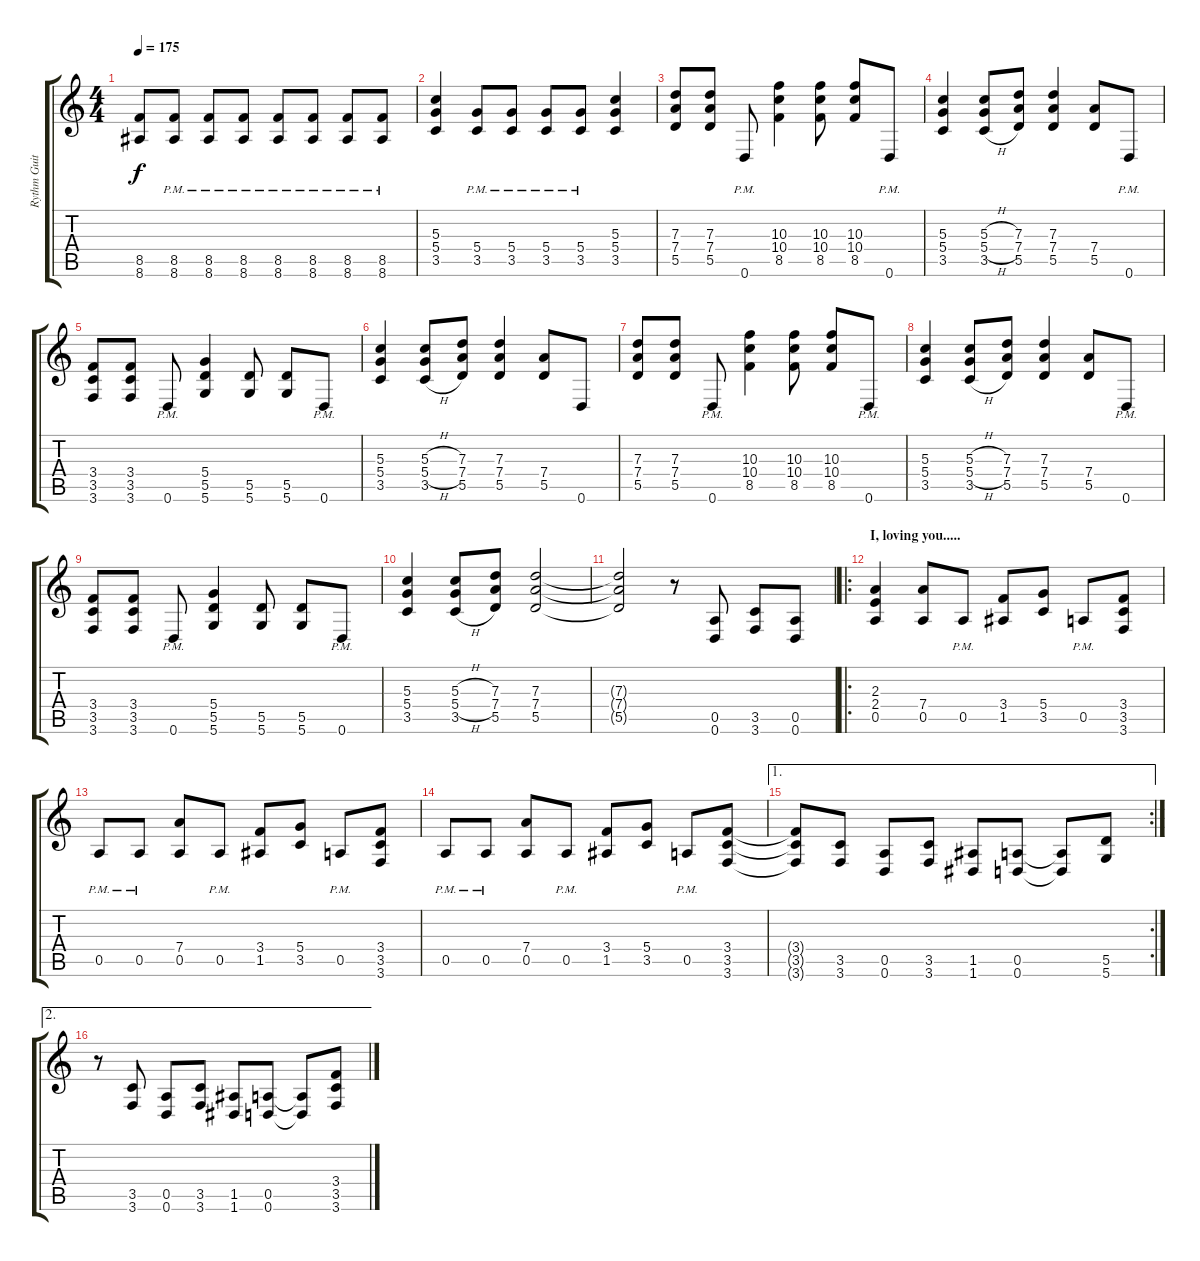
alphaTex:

\track ("Rythm Guitar 1" "Rythm Guit") {instrument distortionguitar}
\staff {score tabs}
\tuning (E4 B3 G3 D3 A2 D2) {hide}
\ts (4 4)
\tempo 175
\clef g2
\ks c
(8.5{t} 8.6{t}).8{dy f} (8.5{pm} 8.6{pm}).8 (8.5{pm} 8.6{pm}).8 (8.5{pm} 8.6{pm}).8 (8.5{pm} 8.6{pm}).8 (8.5{pm} 8.6{pm}).8 (8.5{pm} 8.6{pm}).8 (8.5{pm} 8.6{pm}).8 |
(5.3 5.4 3.5).4 (5.4{pm} 3.5{pm}).8 (5.4{pm} 3.5{pm}).8 (5.4{pm} 3.5{pm}).8 (5.4{pm} 3.5{pm}).8 (5.3 5.4 3.5).4 |
(7.3 7.4 5.5).8 (7.3 7.4 5.5).8 0.6{pm}.8 (10.3 10.4 8.5).4 (10.3 10.4 8.5).8 (10.3 10.4 8.5).8 0.6{pm}.8 |
(5.3 5.4 3.5).4 (5.3{h} 5.4{h} 3.5{h}).8 (7.3 7.4 5.5).8 (7.3 7.4 5.5).4 (7.4 5.5).8 0.6{pm}.8 |
(3.4 3.5 3.6).8 (3.4 3.5 3.6).8 0.6{pm}.8 (5.4 5.5 5.6).4 (5.5 5.6).8 (5.5 5.6).8 0.6{pm}.8 |
(5.3 5.4 3.5).4 (5.3{h} 5.4{h} 3.5{h}).8 (7.3 7.4 5.5).8 (7.3 7.4 5.5).4 (7.4 5.5).8 0.6.8 |
(7.3 7.4 5.5).8 (7.3 7.4 5.5).8 0.6{pm}.8 (10.3 10.4 8.5).4 (10.3 10.4 8.5).8 (10.3 10.4 8.5).8 0.6{pm}.8 |
(5.3 5.4 3.5).4 (5.3{h} 5.4{h} 3.5{h}).8 (7.3 7.4 5.5).8 (7.3 7.4 5.5).4 (7.4 5.5).8 0.6{pm}.8 |
(3.4 3.5 3.6).8 (3.4 3.5 3.6).8 0.6{pm}.8 (5.4 5.5 5.6).4 (5.5 5.6).8 (5.5 5.6).8 0.6{pm}.8 |
(5.3 5.4 3.5).4 (5.3{h} 5.4{h} 3.5{h}).8 (7.3 7.4 5.5).8 (7.3 7.4 5.5).2 |
(7.3{t} 7.4{t} 5.5{t}).2 r.8 (0.5 0.6).8 (3.5 3.6).8 (0.5 0.6).8 |
\ro
\section ("" "I, loving you.....")
(2.3 2.4 0.5).4 (7.4 0.5).8 0.5{pm}.8 (3.4 1.5).8 (5.4 3.5).8 0.5{pm}.8 (3.4 3.5 3.6).8 |
0.5{pm}.8 0.5{pm}.8 (7.4 0.5).8 0.5{pm}.8 (3.4 1.5).8 (5.4 3.5).8 0.5{pm}.8 (3.4 3.5 3.6).8 |
0.5{pm}.8 0.5{pm}.8 (7.4 0.5).8 0.5{pm}.8 (3.4 1.5).8 (5.4 3.5).8 0.5{pm}.8 (3.4 3.5 3.6).8 |
\ae 1
\rc 2
(3.4{t} 3.5{t} 3.6{t}).8 (3.5 3.6).8 (0.5 0.6).8 (3.5 3.6).8 (1.5 1.6).8 (0.5 0.6).8 (0.5{t} 0.6{t}).8 (5.5 5.6).8 |
\ae 2
r.8 (3.5 3.6).8 (0.5 0.6).8 (3.5 3.6).8 (1.5 1.6).8 (0.5 0.6).8 (0.5{t} 0.6{t}).8 (3.4 3.5 3.6).8
